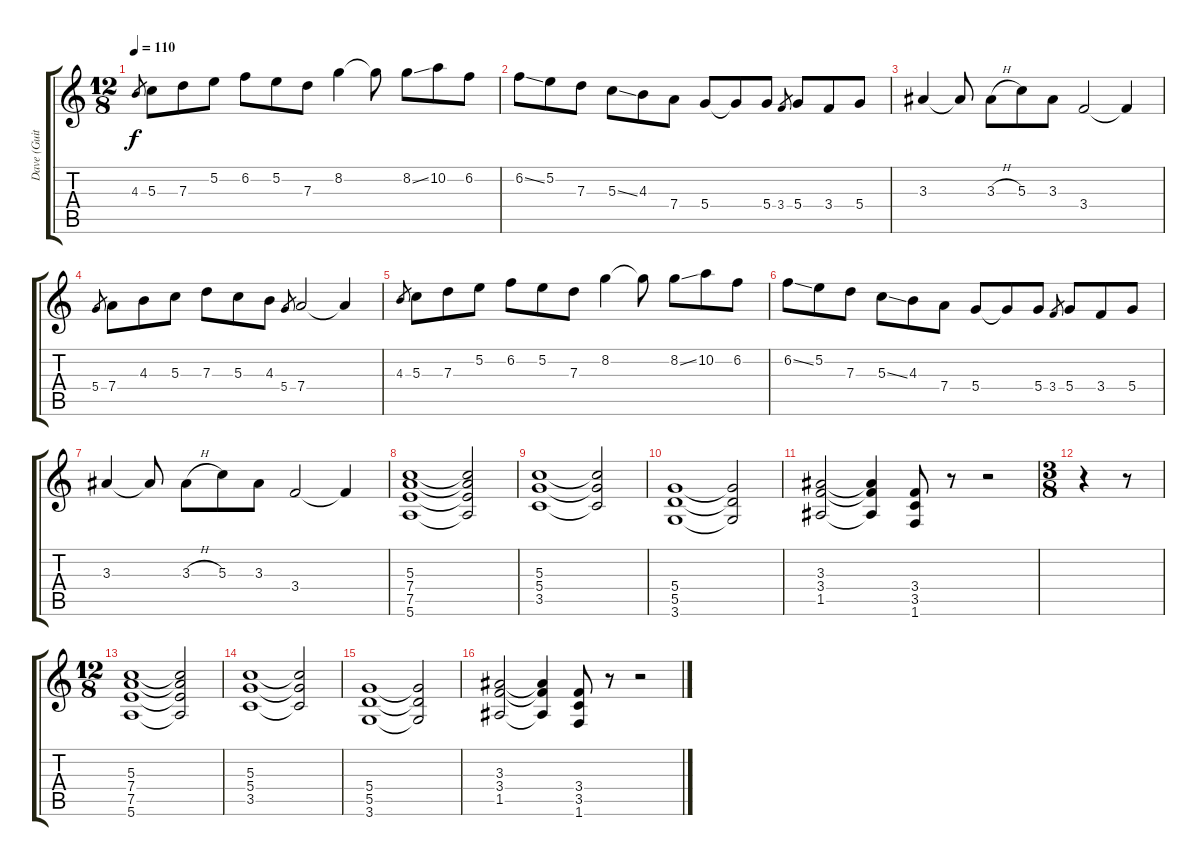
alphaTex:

\track ("Dave (Guitar 1)" "Dave (Guit") {instrument distortionguitar}
\staff {score tabs}
\tuning (E4 B3 G3 D3 A2 E2) {hide}
\ts (12 8)
\tempo 110
\clef g2
\ks c
4.3.8{gr dy f} 5.3.8 7.3.8 5.2.8 6.2.8 5.2.8 7.3.8 8.2.4 8.2{t}.8 8.2{ss}.8 10.2.8 6.2.8 |
6.2{ss}.8 5.2.8 7.3.8 5.3{ss}.8 4.3.8 7.4.8 5.4.8 5.4{t}.8 5.4.8 3.4.8{gr} 5.4.8 3.4.8 5.4.8 |
3.3.4 3.3{t}.8 3.3{h}.8 5.3.8 3.3.8 3.4.2 3.4{t}.4 |
5.4.8{gr} 7.4.8 4.3.8 5.3.8 7.3.8 5.3.8 4.3.8 5.4.8{gr} 7.4.2 7.4{t}.4 |
4.3.8{gr} 5.3.8 7.3.8 5.2.8 6.2.8 5.2.8 7.3.8 8.2.4 8.2{t}.8 8.2{ss}.8 10.2.8 6.2.8 |
6.2{ss}.8 5.2.8 7.3.8 5.3{ss}.8 4.3.8 7.4.8 5.4.8 5.4{t}.8 5.4.8 3.4.8{gr} 5.4.8 3.4.8 5.4.8 |
3.3.4 3.3{t}.8 3.3{h}.8 5.3.8 3.3.8 3.4.2 3.4{t}.4 |
(5.3 7.4 7.5 5.6).1 (5.3{t} 7.4{t} 7.5{t} 5.6{t}).2 |
(5.3 5.4 3.5).1 (5.3{t} 5.4{t} 3.5{t}).2 |
(5.4 5.5 3.6).1 (5.4{t} 5.5{t} 3.6{t}).2 |
(3.3 3.4 1.5).2 (3.3{t} 3.4{t} 1.5{t}).4 (3.4 3.5 1.6).8 r.8 r.2 |
\ts (3 8)
r.4 r.8 |
\ts (12 8)
(5.3 7.4 7.5 5.6).1 (5.3{t} 7.4{t} 7.5{t} 5.6{t}).2 |
(5.3 5.4 3.5).1 (5.3{t} 5.4{t} 3.5{t}).2 |
(5.4 5.5 3.6).1 (5.4{t} 5.5{t} 3.6{t}).2 |
(3.3 3.4 1.5).2 (3.3{t} 3.4{t} 1.5{t}).4 (3.4 3.5 1.6).8 r.8 r.2
